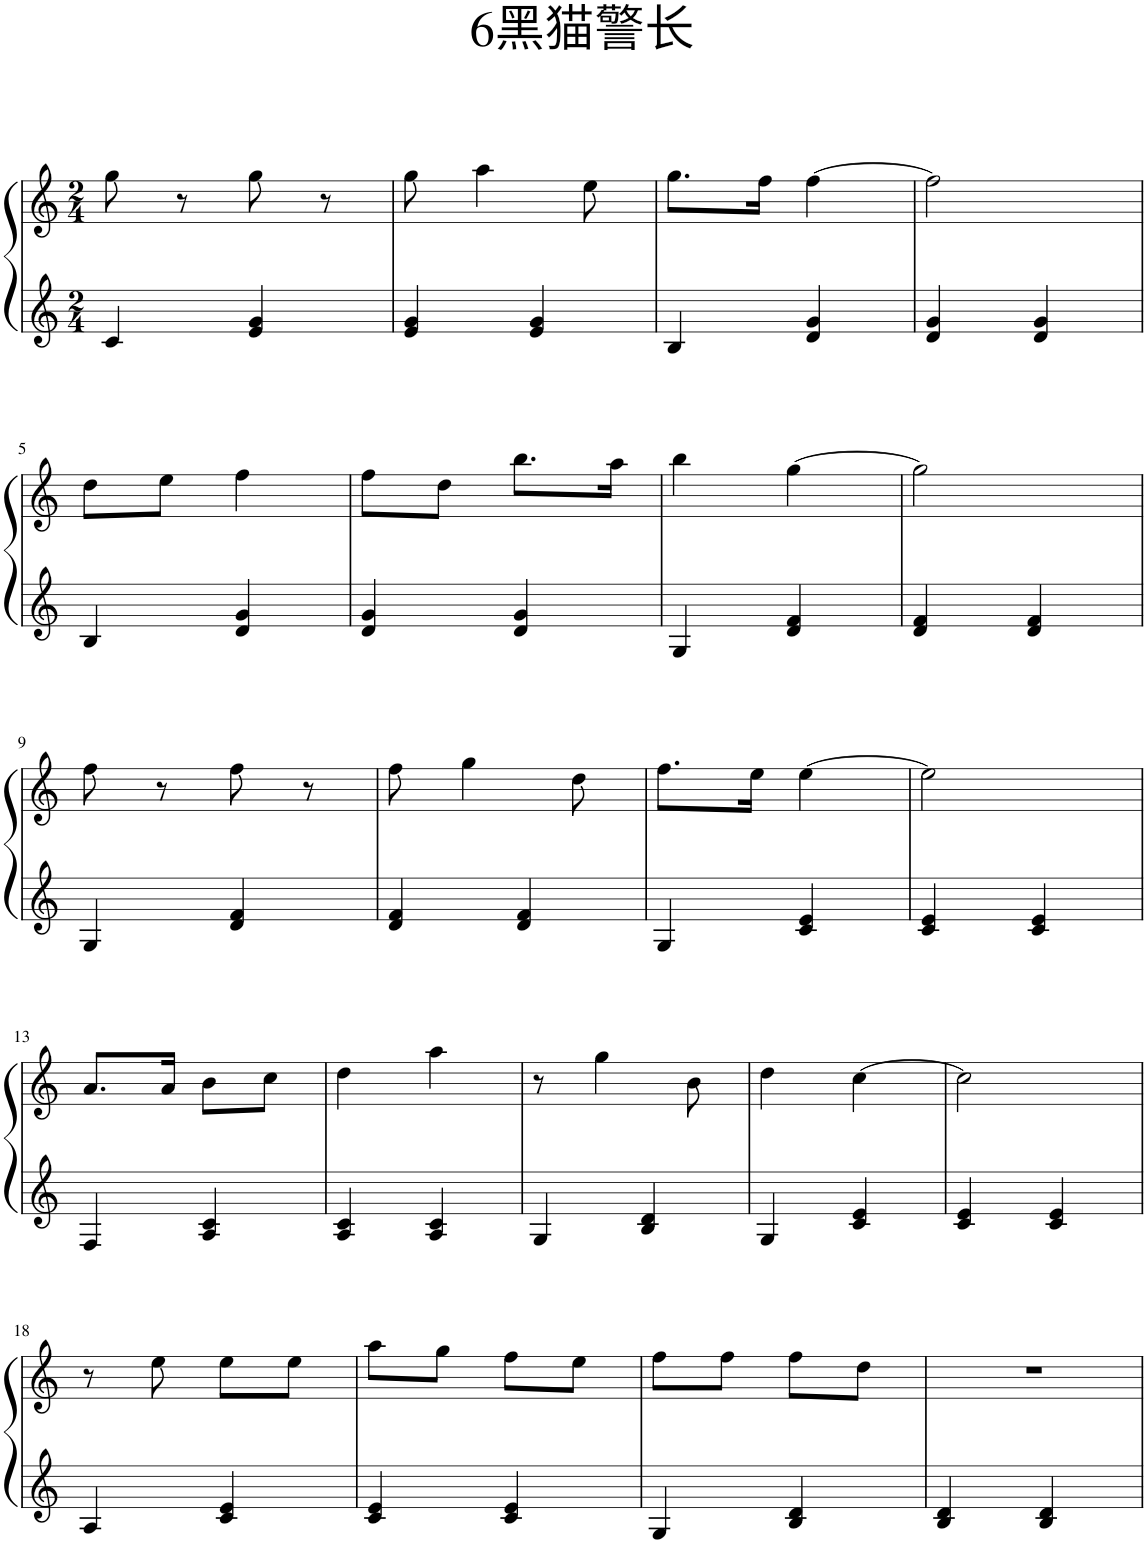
**kern	**kern
*part1	*part1
*staff2	*staff1
*I"钢琴	*
*clefG2	*clefG2
*k[]	*k[]
*M2/4	*M2/4
=1	=1
4c/	8gg\
.	8r
4e/ 4g/	8gg\
.	8r
=2	=2
4e/ 4g/	8gg\
.	4aa\
4e/ 4g/	.
.	8ee\
=3	=3
4B/	8.gg\L
.	16ff\Jk
4d/ 4g/	[4ff\
=4	=4
4d/ 4g/	2ff\]
4d/ 4g/	.
!!LO:LB:g=z
=5	=5
4B/	8dd\L
.	8ee\J
4d/ 4g/	4ff\
=6	=6
4d/ 4g/	8ff\L
.	8dd\J
4d/ 4g/	8.bb\L
.	16aa\Jk
=7	=7
4G/	4bb\
4d/ 4f/	[4gg\
=8	=8
4d/ 4f/	2gg\]
4d/ 4f/	.
!!LO:LB:g=z
=9	=9
4G/	8ff\
.	8r
4d/ 4f/	8ff\
.	8r
=10	=10
4d/ 4f/	8ff\
.	4gg\
4d/ 4f/	.
.	8dd\
=11	=11
4G/	8.ff\L
.	16ee\Jk
4c/ 4e/	[4ee\
=12	=12
4c/ 4e/	2ee\]
4c/ 4e/	.
!!LO:LB:g=z
=13	=13
4F/	8.a/L
.	16a/Jk
4A/ 4c/	8b\L
.	8cc\J
=14	=14
4A/ 4c/	4dd\
4A/ 4c/	4aa\
=15	=15
4G/	8r
.	4gg\
4B/ 4d/	.
.	8b\
=16	=16
4G/	4dd\
4c/ 4e/	[4cc\
=17	=17
4c/ 4e/	2cc\]
4c/ 4e/	.
!!LO:LB:g=z
=18	=18
4A/	8r
.	8ee\
4c/ 4e/	8ee\L
.	8ee\J
=19	=19
4c/ 4e/	8aa\L
.	8gg\J
4c/ 4e/	8ff\L
.	8ee\J
=20	=20
4G/	8ff\L
.	8ff\J
4B/ 4d/	8ff\L
.	8dd\J
=21	=21
4B/ 4d/	2r
4B/ 4d/	.
=	=
*-	*-
